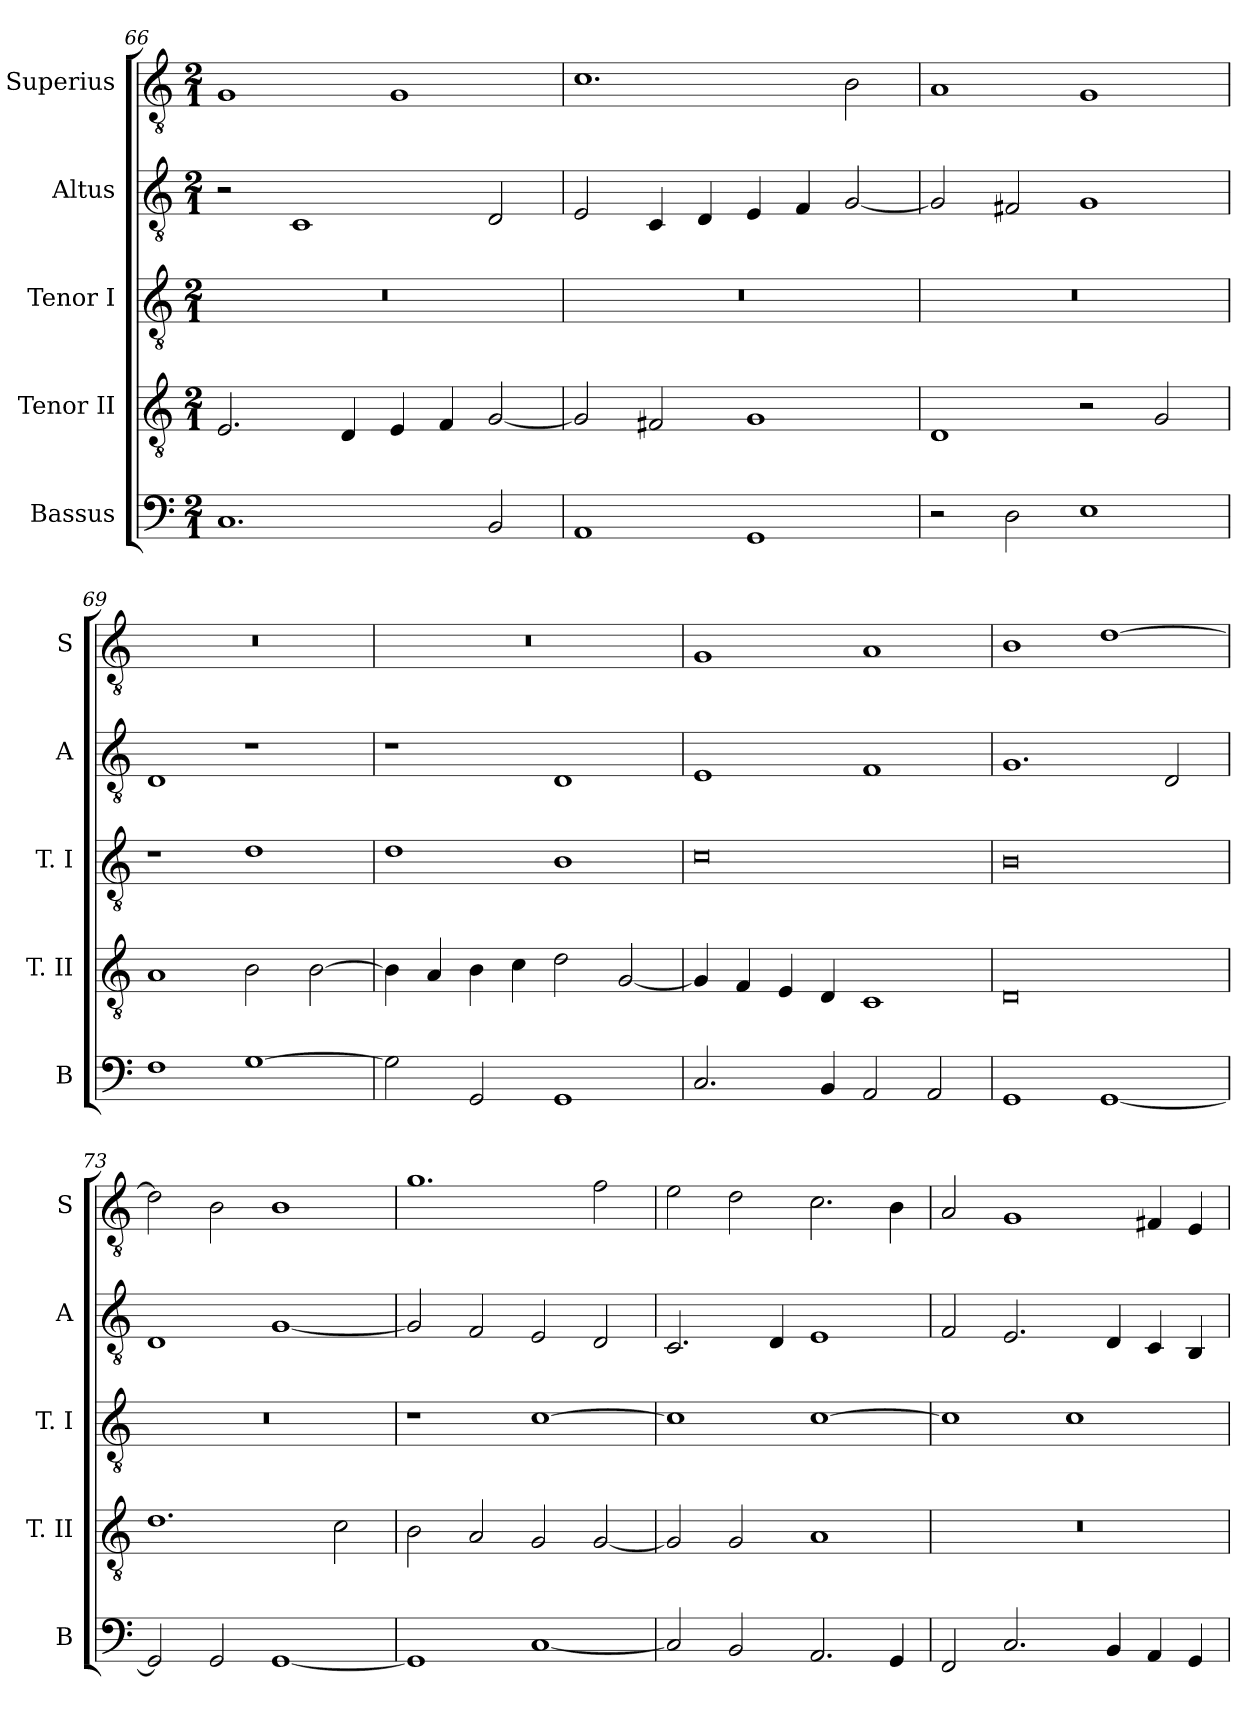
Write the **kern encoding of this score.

**kern	**kern	**kern	**kern	**kern
*part5	*part4	*part3	*part2	*part1
*staff5	*staff4	*staff3	*staff2	*staff1
*I"Bassus	*I"Tenor II	*I"Tenor I	*I"Altus	*I"Superius
*I'B	*I'T. II	*I'T. I	*I'A	*I'S
*clefF4	*clefGv2	*clefGv2	*clefGv2	*clefGv2
*k[]	*k[]	*k[]	*k[]	*k[]
*C:	*C:	*C:	*C:	*C:
*M2/1	*M2/1	*M2/1	*M2/1	*M2/1
=66	=66	=66	=66	=66
1.C	2.E	0r	2r	1G
.	.	.	1C	.
.	4D	.	.	.
.	4E	.	.	1G
.	4F	.	.	.
2BB	[2G	.	2D	.
=67	=67	=67	=67	=67
1AA	2G]	0r	2E	1.c
.	2F#X	.	4C	.
.	.	.	4D	.
1GG	1G	.	4E	.
.	.	.	4F	.
.	.	.	[2G	2B
=68	=68	=68	=68	=68
2r	1D	0r	2G]	1A
2D	.	.	2F#X	.
1E	2r	.	1G	1G
.	2G	.	.	.
=69	=69	=69	=69	=69
1F	1A	1r	1D	0r
[1G	2B	1d	1r	.
.	[2B	.	.	.
=70	=70	=70	=70	=70
2G]	4B]	1d	1r	0r
.	4A	.	.	.
2GG	4B	.	.	.
.	4c	.	.	.
1GG	2d	1B	1D	.
.	[2G	.	.	.
=71	=71	=71	=71	=71
2.C	4G]	0c	1E	1G
.	4F	.	.	.
.	4E	.	.	.
4BB	4D	.	.	.
2AA	1C	.	1F	1A
2AA	.	.	.	.
=72	=72	=72	=72	=72
1GG	0D	0B	1.G	1B
[1GG	.	.	.	[1d
.	.	.	2D	.
=73	=73	=73	=73	=73
2GG]	1.d	0r	1D	2d]
2GG	.	.	.	2B
[1GG	.	.	[1G	1B
.	2c	.	.	.
=74	=74	=74	=74	=74
1GG]	2B	1r	2G]	1.g
.	2A	.	2F	.
[1C	2G	[1c	2E	.
.	[2G	.	2D	2f
=75	=75	=75	=75	=75
2C]	2G]	1c]	2.C	2e
2BB	2G	.	.	2d
.	.	.	4D	.
2.AA	1A	[1c	1E	2.c
4GG	.	.	.	4B
=76	=76	=76	=76	=76
2FF	0r	1c]	2F	2A
2.C	.	.	2.E	1G
.	.	1c	.	.
4BB	.	.	4D	.
4AA	.	.	4C	4F#X
4GG	.	.	4BB	4E
=	=	=	=	=
*-	*-	*-	*-	*-
